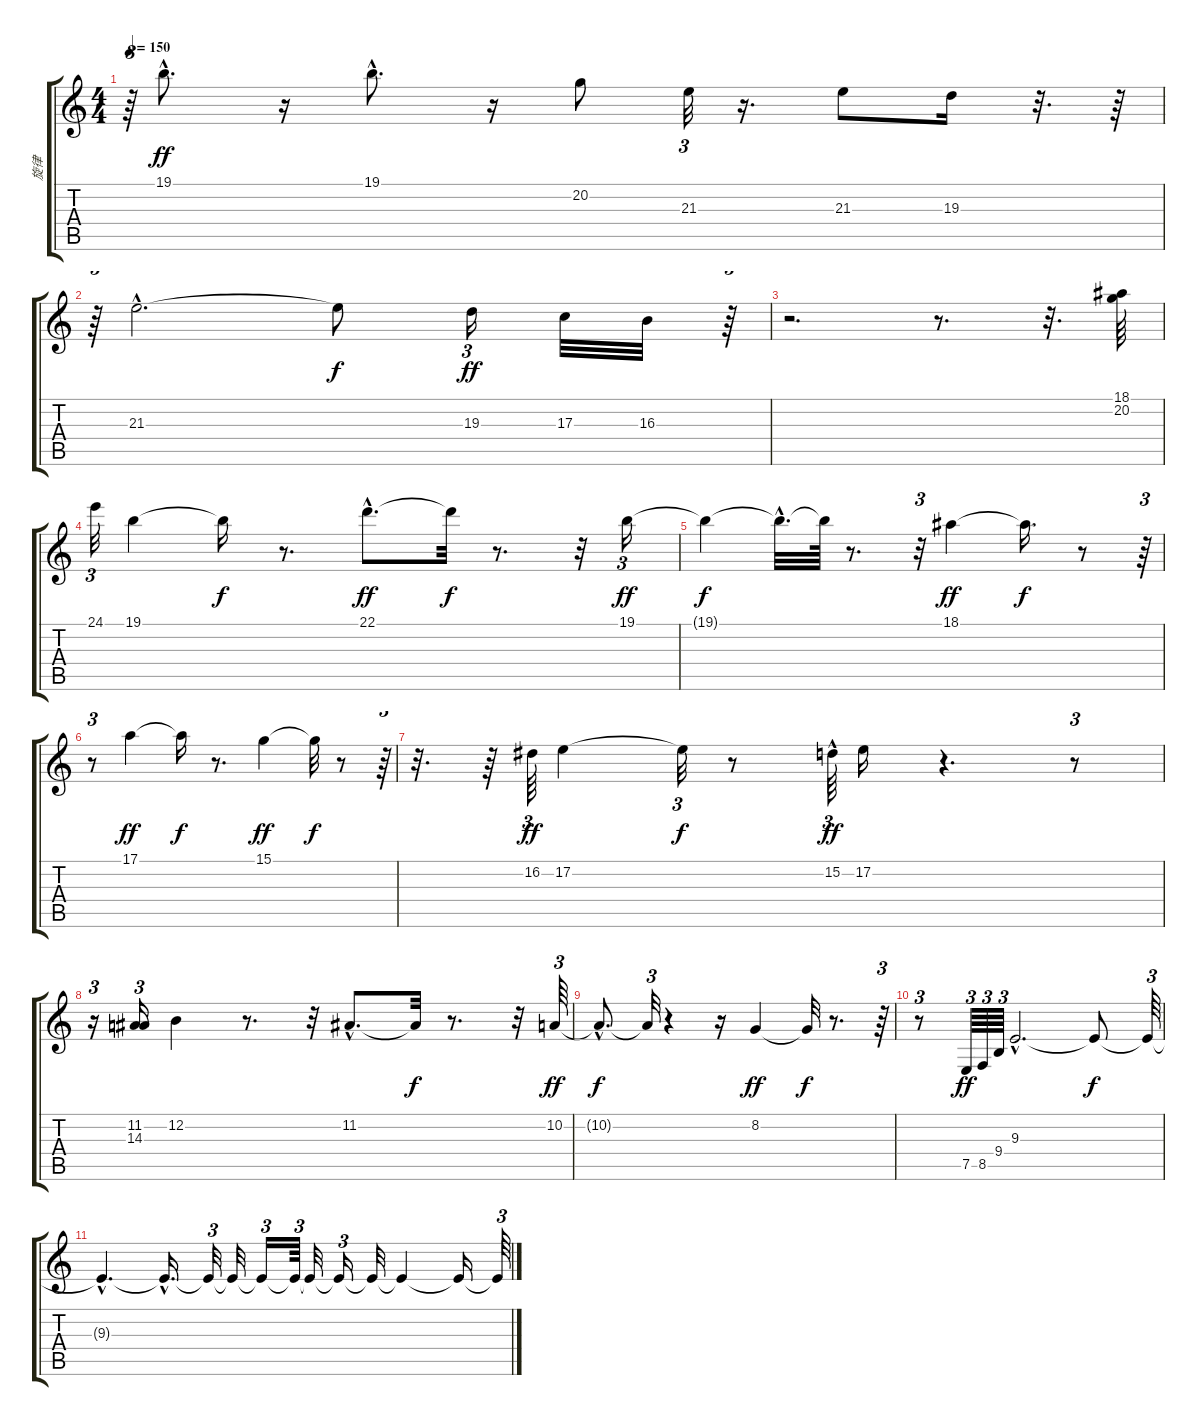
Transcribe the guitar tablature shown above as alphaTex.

\track ("旋律" "旋律") {instrument lead4chiff}
\staff {score tabs}
\tuning (E4 B3 G3 D3 A2 E2) {hide}
\ts (4 4)
\tempo 150
\clef g2
\ks c
r.64{tu (3 2) dy ff} 19.1{hac}.8{d} r.16 19.1{hac}.8{d} r.16 20.2.8 21.3.32{tu (3 2)} r.16{d} 21.3.8 19.3.16 r.32{d} r.64 |
r.64{tu (3 2)} 21.3{hac}.2{d} 21.3{t}.8{dy f} 19.3.16{tu (3 2) dy ff} 17.3.32 16.3.32 r.64{tu (3 2)} |
r.2{d} r.8{d} r.32{d} (18.1 20.2).64 |
24.1.32{tu (3 2)} 19.1.4 19.1{t}.16{dy f} r.8{d} 22.1{hac}.8{d dy ff} 22.1{t}.32{dy f} r.8{d} r.32 19.1.16{tu (3 2) dy ff} |
19.1{t}.4{dy f} 19.1{hac t}.32{d} 19.1{t}.64 r.8{d} r.32{tu (3 2)} 18.1.4{dy ff} 18.1{t}.16{d dy f} r.8 r.64{tu (3 2)} |
r.8{tu (3 2)} 17.1.4{dy ff} 17.1{t}.16{dy f} r.8{d} 15.1.4{dy ff} 15.1{t}.32{dy f} r.8 r.64{tu (3 2)} |
r.32{d} r.64 16.2.64{tu (3 2) dy ff} 17.2.4 17.2{t}.32{tu (3 2) dy f} r.8 15.2{hac}.64{tu (3 2) dy ff} 17.2.16 r.4{d} r.8{tu (3 2)} |
r.16{tu (3 2)} (11.2 14.3).16{tu (3 2)} 12.2.4 r.8{d} r.32 11.2{hac}.8{d} 11.2{t}.32{dy f} r.8{d} r.32 10.2.64{tu (3 2) dy ff} |
10.2{hac t}.8{d dy f} 10.2{t}.32{tu (3 2)} r.4 r.16 8.2.4{dy ff} 8.2{t}.32{dy f} r.8{d} r.64{tu (3 2)} |
r.8{tu (3 2)} 7.5.64{tu (3 2) dy ff} 8.5.64{tu (3 2)} 9.4.64{tu (3 2)} 9.3{hac}.2{d} 9.3{t}.8{dy f} 9.3{t}.64{tu (3 2)} |
9.3{hac t}.4{d} 9.3{hac t}.16{d} 9.3{t}.32{tu (3 2)} 9.3{t}.32 9.3{t}.16{tu (3 2)} 9.3{t}.64{tu (3 2)} 9.3{t}.32 9.3{t}.16{tu (3 2)} 9.3{t}.32 9.3{t}.4 9.3{t}.16 9.3{t}.64{tu (3 2)}
